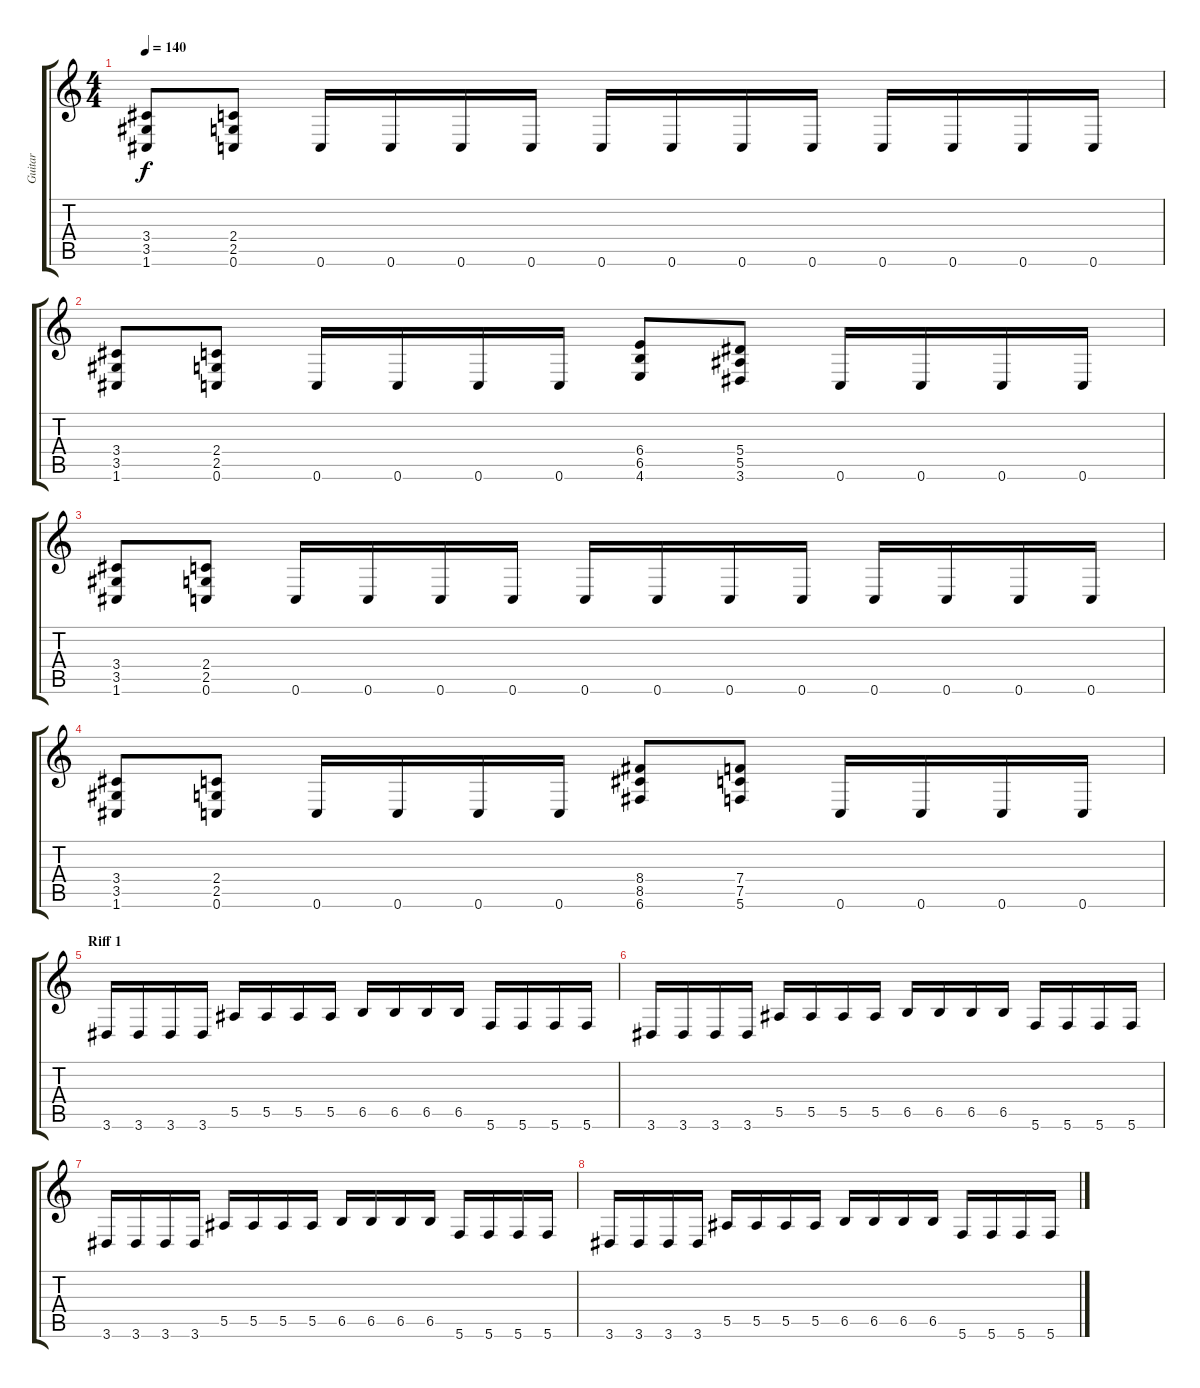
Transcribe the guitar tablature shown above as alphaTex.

\track ("Guitar" "Guitar") {instrument distortionguitar}
\staff {score tabs}
\tuning (C4 G3 Eb3 Bb2 F2 C2) {hide}
\ts (4 4)
\tempo 140
\clef g2
\ks c
(3.4 3.5 1.6).8{dy f} (2.4 2.5 0.6).8 0.6.16 0.6.16 0.6.16 0.6.16 0.6.16 0.6.16 0.6.16 0.6.16 0.6.16 0.6.16 0.6.16 0.6.16 |
(3.4 3.5 1.6).8 (2.4 2.5 0.6).8 0.6.16 0.6.16 0.6.16 0.6.16 (6.4 6.5 4.6).8 (5.4 5.5 3.6).8 0.6.16 0.6.16 0.6.16 0.6.16 |
(3.4 3.5 1.6).8 (2.4 2.5 0.6).8 0.6.16 0.6.16 0.6.16 0.6.16 0.6.16 0.6.16 0.6.16 0.6.16 0.6.16 0.6.16 0.6.16 0.6.16 |
(3.4 3.5 1.6).8 (2.4 2.5 0.6).8 0.6.16 0.6.16 0.6.16 0.6.16 (8.4 8.5 6.6).8 (7.4 7.5 5.6).8 0.6.16 0.6.16 0.6.16 0.6.16 |
\section ("" "Riff 1")
3.6.16 3.6.16 3.6.16 3.6.16 5.5.16 5.5.16 5.5.16 5.5.16 6.5.16 6.5.16 6.5.16 6.5.16 5.6.16 5.6.16 5.6.16 5.6.16 |
3.6.16 3.6.16 3.6.16 3.6.16 5.5.16 5.5.16 5.5.16 5.5.16 6.5.16 6.5.16 6.5.16 6.5.16 5.6.16 5.6.16 5.6.16 5.6.16 |
3.6.16 3.6.16 3.6.16 3.6.16 5.5.16 5.5.16 5.5.16 5.5.16 6.5.16 6.5.16 6.5.16 6.5.16 5.6.16 5.6.16 5.6.16 5.6.16 |
3.6.16 3.6.16 3.6.16 3.6.16 5.5.16 5.5.16 5.5.16 5.5.16 6.5.16 6.5.16 6.5.16 6.5.16 5.6.16 5.6.16 5.6.16 5.6.16
